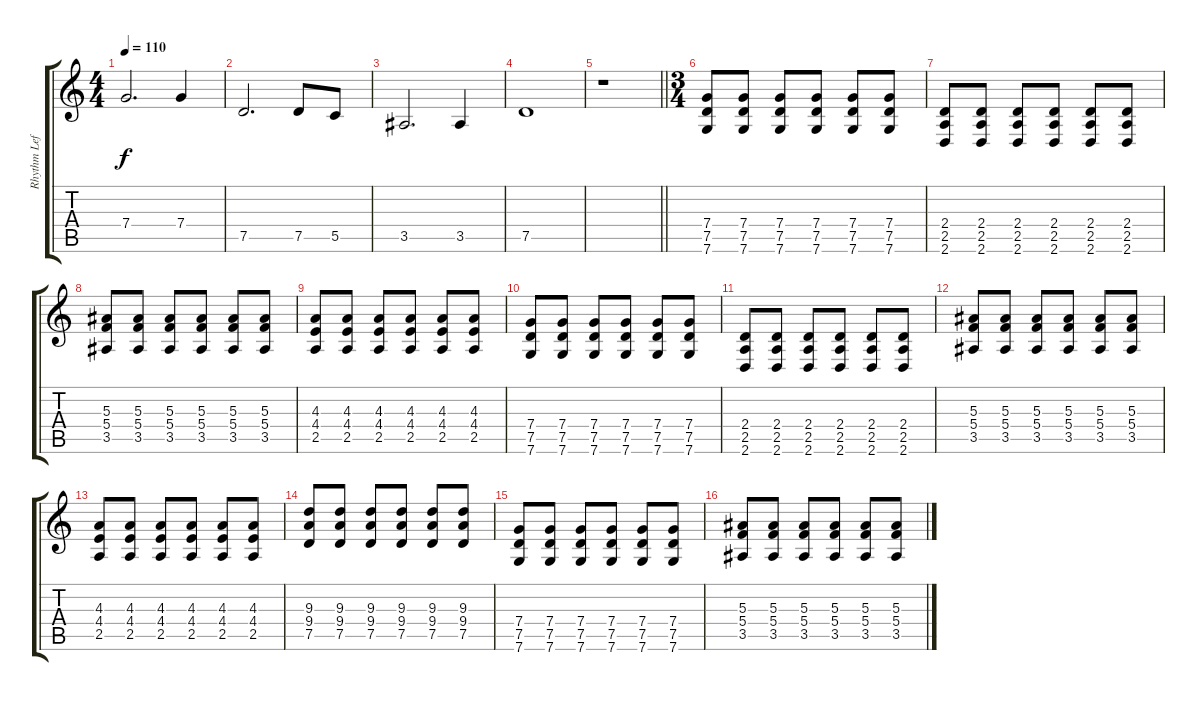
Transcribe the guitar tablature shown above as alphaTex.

\track ("Rhythm Left" "Rhythm Lef") {instrument distortionguitar}
\staff {score tabs}
\tuning (D4 A3 F3 C3 G2 C2) {hide}
\ts (4 4)
\tempo 110
\clef g2
\ks c
7.4.2{d dy f} 7.4.4 |
7.5.2{d} 7.5.8 5.5.8 |
3.5.2{d} 3.5.4 |
7.5.1 |
\barLineRight lightlight
r.1 |
\ts (3 4)
(7.4 7.5 7.6).8 (7.4 7.5 7.6).8 (7.4 7.5 7.6).8 (7.4 7.5 7.6).8 (7.4 7.5 7.6).8 (7.4 7.5 7.6).8 |
(2.4 2.5 2.6).8 (2.4 2.5 2.6).8 (2.4 2.5 2.6).8 (2.4 2.5 2.6).8 (2.4 2.5 2.6).8 (2.4 2.5 2.6).8 |
(5.3 5.4 3.5).8 (5.3 5.4 3.5).8 (5.3 5.4 3.5).8 (5.3 5.4 3.5).8 (5.3 5.4 3.5).8 (5.3 5.4 3.5).8 |
(4.3 4.4 2.5).8 (4.3 4.4 2.5).8 (4.3 4.4 2.5).8 (4.3 4.4 2.5).8 (4.3 4.4 2.5).8 (4.3 4.4 2.5).8 |
(7.4 7.5 7.6).8 (7.4 7.5 7.6).8 (7.4 7.5 7.6).8 (7.4 7.5 7.6).8 (7.4 7.5 7.6).8 (7.4 7.5 7.6).8 |
(2.4 2.5 2.6).8 (2.4 2.5 2.6).8 (2.4 2.5 2.6).8 (2.4 2.5 2.6).8 (2.4 2.5 2.6).8 (2.4 2.5 2.6).8 |
(5.3 5.4 3.5).8 (5.3 5.4 3.5).8 (5.3 5.4 3.5).8 (5.3 5.4 3.5).8 (5.3 5.4 3.5).8 (5.3 5.4 3.5).8 |
(4.3 4.4 2.5).8 (4.3 4.4 2.5).8 (4.3 4.4 2.5).8 (4.3 4.4 2.5).8 (4.3 4.4 2.5).8 (4.3 4.4 2.5).8 |
(9.3 9.4 7.5).8 (9.3 9.4 7.5).8 (9.3 9.4 7.5).8 (9.3 9.4 7.5).8 (9.3 9.4 7.5).8 (9.3 9.4 7.5).8 |
(7.4 7.5 7.6).8 (7.4 7.5 7.6).8 (7.4 7.5 7.6).8 (7.4 7.5 7.6).8 (7.4 7.5 7.6).8 (7.4 7.5 7.6).8 |
(5.3 5.4 3.5).8 (5.3 5.4 3.5).8 (5.3 5.4 3.5).8 (5.3 5.4 3.5).8 (5.3 5.4 3.5).8 (5.3 5.4 3.5).8
